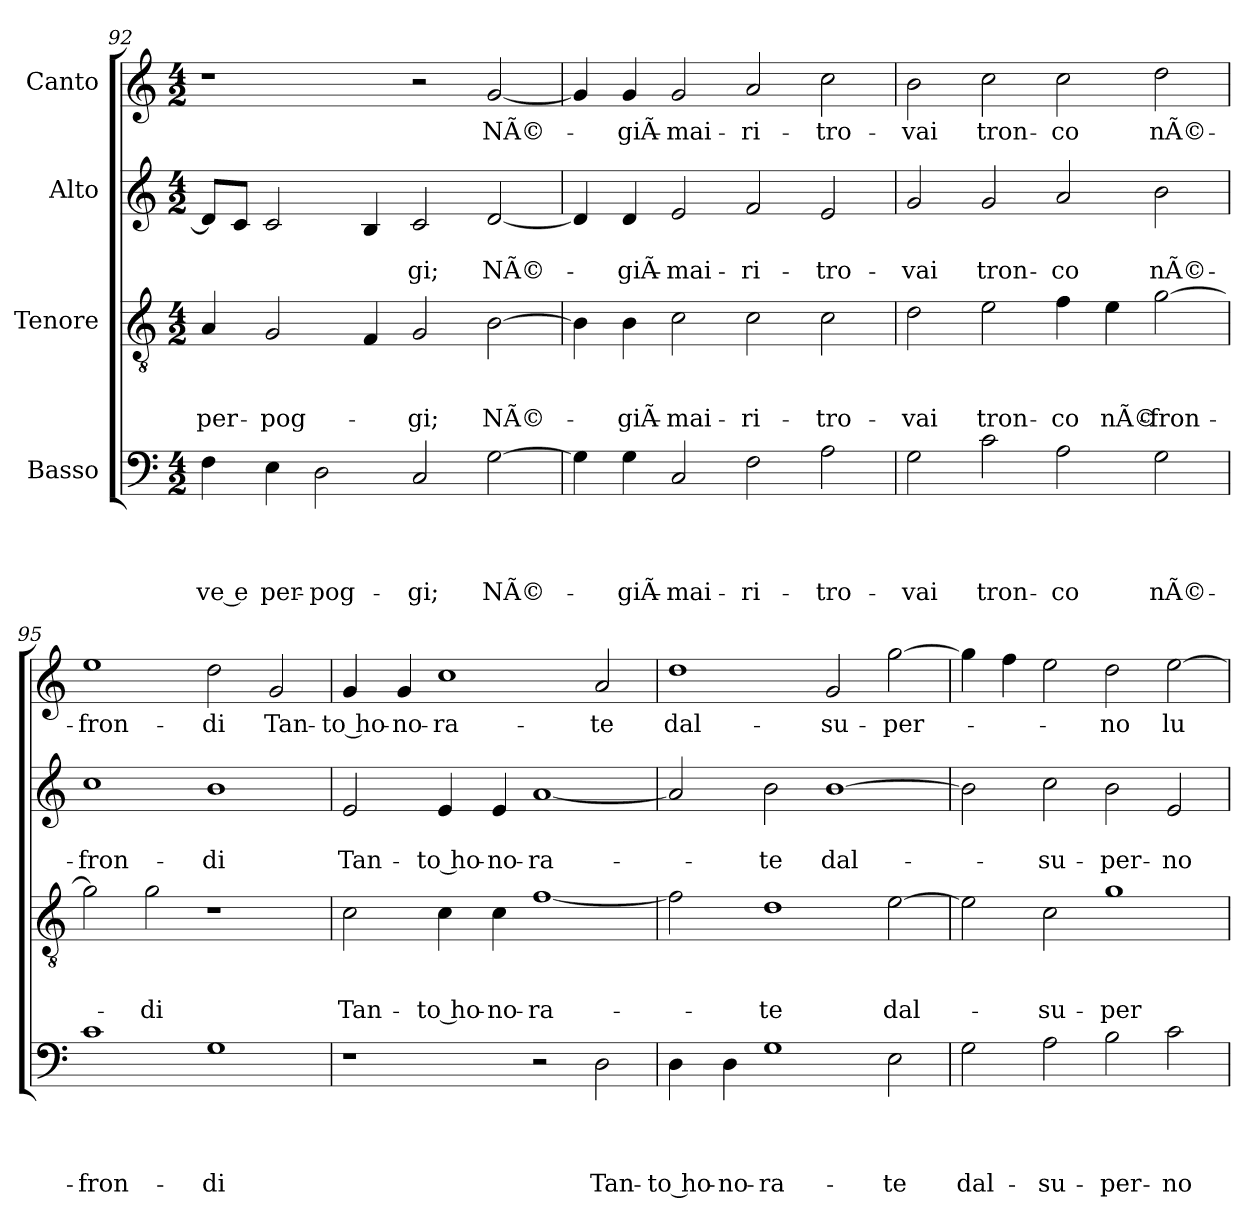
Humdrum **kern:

**kern	**text	**text	**text	**text	**kern	**text	**text	**text	**kern	**text	**text	**kern	**text
*part4	*part4	*part4	*part4	*part4	*part3	*part3	*part3	*part3	*part2	*part2	*part2	*part1	*part1
*staff4	*staff4	*staff4	*staff4	*staff4	*staff3	*staff3	*staff3	*staff3	*staff2	*staff2	*staff2	*staff1	*staff1
*I"Basso	*	*	*	*	*I"Tenore	*	*	*	*I"Alto	*	*	*I"Canto	*
*clefF4	*	*	*	*	*clefGv2	*	*	*	*clefG2	*	*	*clefG2	*
*k[]	*	*	*	*	*k[]	*	*	*	*k[]	*	*	*k[]	*
*M4/2	*	*	*	*	*M4/2	*	*	*	*M4/2	*	*	*M4/2	*
=92	=92	=92	=92	=92	=92	=92	=92	=92	=92	=92	=92	=92	=92
4F\	.	.	.	-ve e	4A/	.	.	per-	8d/L]	.	.	1r	.
.	.	.	.	.	.	.	.	.	8c/J	.	.	.	.
4E\	.	.	.	per-	2G/	.	.	pog-	2c/	.	.	.	.
2D\	.	.	.	pog-	.	.	.	.	.	.	.	.	.
.	.	.	.	.	4F/	.	.	.	4B/	.	.	.	.
2C/	.	.	.	-gi;	2G/	.	.	-gi;	2c/	.	-gi;	2r	.
[2G\	.	.	.	NÃ©-	[2B\	.	.	NÃ©-	[2d/	.	NÃ©-	[2g/	NÃ©-
=93	=93	=93	=93	=93	=93	=93	=93	=93	=93	=93	=93	=93	=93
4G\]	.	.	.	.	4B\]	.	.	.	4d/]	.	.	4g/]	.
4G\	.	.	.	giÃ-	4B\	.	.	giÃ-	4d/	.	giÃ-	4g/	giÃ-
2C/	.	.	.	mai-	2c\	.	.	mai-	2e/	.	mai-	2g/	mai-
2F\	.	.	.	ri-	2c\	.	.	ri-	2f/	.	ri-	2a/	ri-
2A\	.	.	.	-tro-	2c\	.	.	-tro-	2e/	.	-tro-	2cc\	-tro-
=94	=94	=94	=94	=94	=94	=94	=94	=94	=94	=94	=94	=94	=94
2G\	.	.	.	-vai	2d\	.	.	-vai	2g/	.	-vai	2b\	-vai
2c\	.	.	.	tron-	2e\	.	.	tron-	2g/	.	tron-	2cc\	tron-
2A\	.	.	.	-co	4f\	.	.	-co	2a/	.	-co	2cc\	-co
.	.	.	.	.	4e\	.	.	nÃ©-	.	.	.	.	.
2G\	.	.	.	nÃ©-	[2g\	.	.	fron-	2b\	.	nÃ©-	2dd\	nÃ©-
=95	=95	=95	=95	=95	=95	=95	=95	=95	=95	=95	=95	=95	=95
1c\	.	.	.	fron-	2g\]	.	.	.	1cc\	.	fron-	1ee\	fron-
.	.	.	.	.	2g\	.	.	-di	.	.	.	.	.
1G\	.	.	.	-di	1r	.	.	.	1b\	.	-di	2dd\	-di
.	.	.	.	.	.	.	.	.	.	.	.	2g/	Tan-
=96	=96	=96	=96	=96	=96	=96	=96	=96	=96	=96	=96	=96	=96
1r	.	.	.	.	2c\	.	.	Tan-	2e/	.	Tan-	4g/	-to ho-
.	.	.	.	.	.	.	.	.	.	.	.	4g/	-no-
.	.	.	.	.	4c\	.	.	-to ho-	4e/	.	-to ho-	1cc\	-ra-
.	.	.	.	.	4c\	.	.	-no-	4e/	.	-no-	.	.
2r	.	.	.	.	[1f/	.	.	-ra-	[1a/	.	-ra-	.	.
2D\	.	.	.	Tan-	.	.	.	.	.	.	.	2a/	-te
=97	=97	=97	=97	=97	=97	=97	=97	=97	=97	=97	=97	=97	=97
4D\	.	.	.	-to ho-	2f\]	.	.	.	2a/]	.	.	1dd\	dal-
4D\	.	.	.	-no-	.	.	.	.	.	.	.	.	.
1G\	.	.	.	-ra-	1d/	.	.	-te	2b\	.	-te	.	.
.	.	.	.	.	.	.	.	.	[1b\	.	dal-	2g/	su-
2E\	.	.	.	-te	[2e\	.	.	dal-	.	.	.	[2gg\	-per-
=98	=98	=98	=98	=98	=98	=98	=98	=98	=98	=98	=98	=98	=98
2G\	.	.	.	dal-	2e\]	.	.	.	2b\]	.	.	4gg\]	.
.	.	.	.	.	.	.	.	.	.	.	.	4ff\	.
2A\	.	.	.	su-	2c\	.	.	su-	2cc\	.	su-	2ee\	.
2B\	.	.	.	-per-	1g/	.	.	-per-	2b\	.	-per-	2dd\	-no
2c\	.	.	.	-no	.	.	.	.	2e/	.	-no	[2ee\	lu-
=	=	=	=	=	=	=	=	=	=	=	=	=	=
*-	*-	*-	*-	*-	*-	*-	*-	*-	*-	*-	*-	*-	*-
